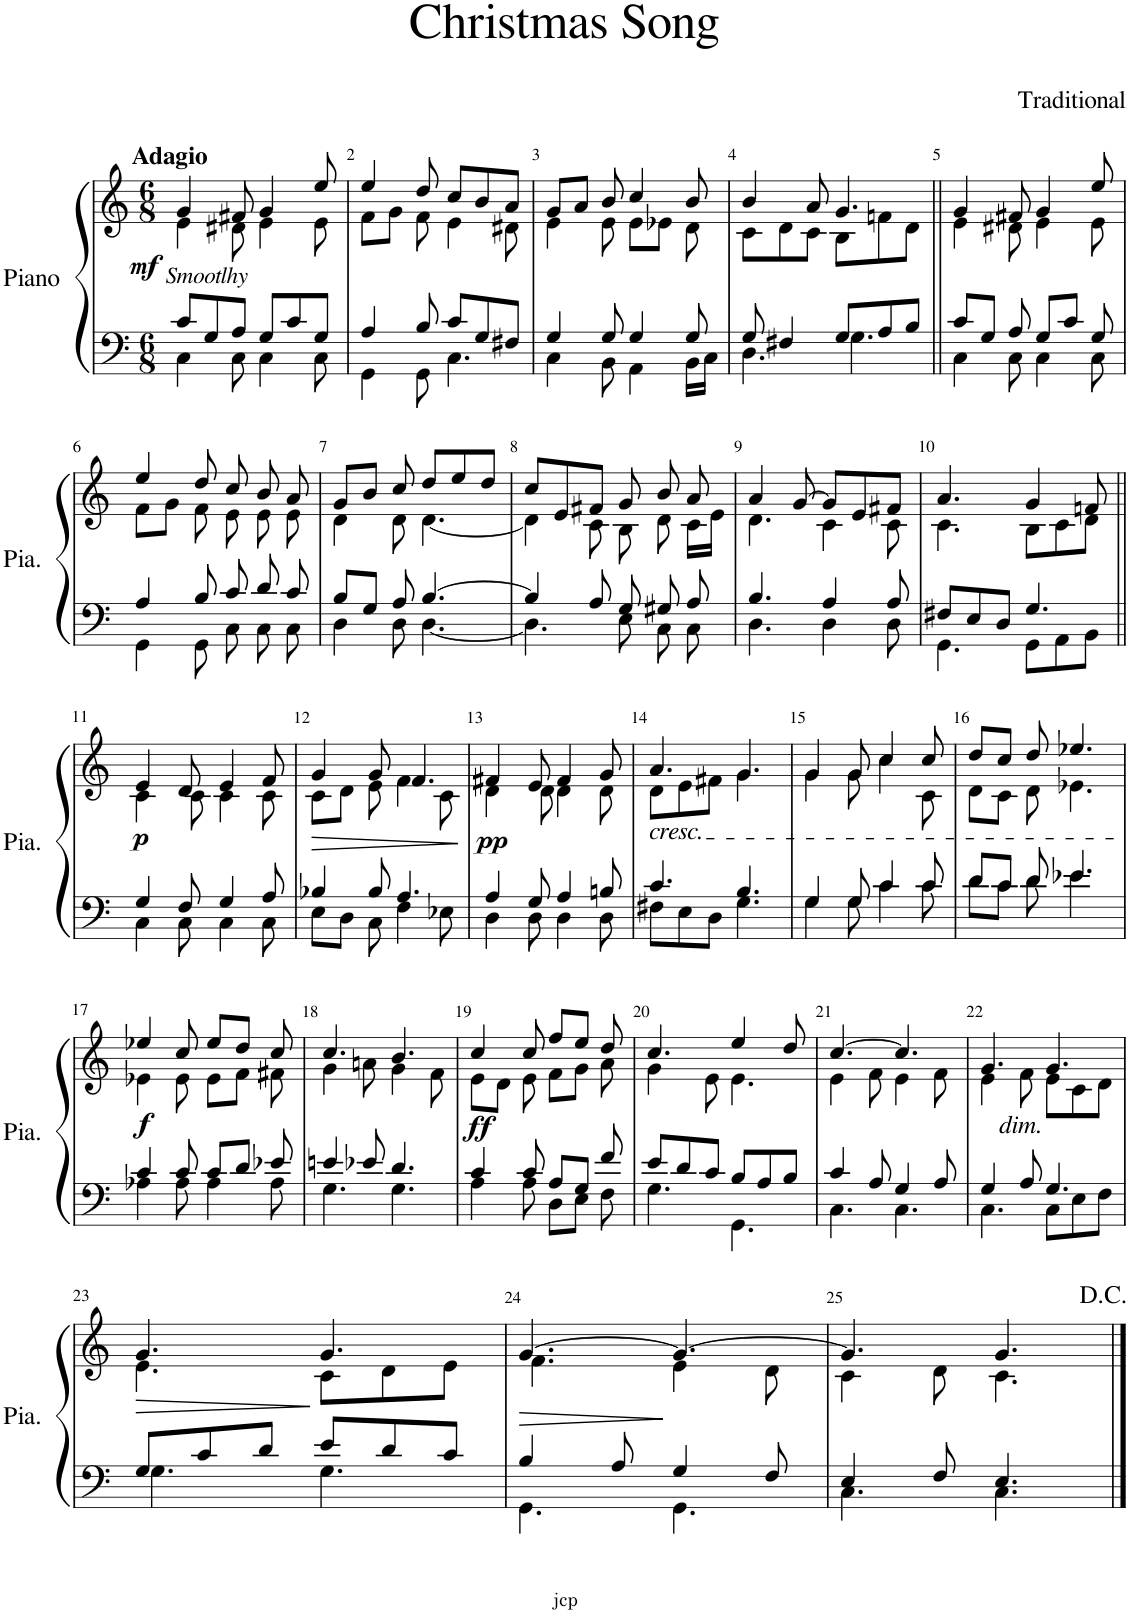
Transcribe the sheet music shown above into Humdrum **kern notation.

**kern	**kern	**dynam
*part1	*part1	*part1
*staff2	*staff1	*staff1/2
*I"Piano	*	*
*I'Pia.	*	*
*clefF4	*clefG2	*
*k[]	*k[]	*
*M6/8	*M6/8	*
=1	=1	=1
*^	*^	*
!	!	!LO:TX:a:B:t=Adagio	!	!
!	!	!LO:TX:b:i:t=Smootlhy	!	!
!	!	!	!	!LO:DY:b
8c/L	4C\	4g/	4e\	mf
8G/	.	.	.	.
8A/J	8C\	8f#X/	8d#X\	.
8G/L	4C\	4g/	4e\	.
8c/	.	.	.	.
8G/J	8C\	8ee/	8e\	.
=2	=2	=2	=2	=2
4A/	4GG\	4ee/	8f\L	.
.	.	.	8g\J	.
8B/	8GG\	8dd/	8f\	.
8c/L	4.C\	8cc/L	4e\	.
8G/	.	8b/	.	.
8F#X/J	.	8a/J	8d#X\	.
=3	=3	=3	=3	=3
4G/	4C\	8g/L	4e\	.
.	.	8a/J	.	.
8G/	8BB\	8b/	8e\	.
4G/	4AA\	4cc/	8e\L	.
.	.	.	8e-X\J	.
8G/	16BB\LL	8b/	8d\	.
.	16C\JJ	.	.	.
=4	=4	=4	=4	=4
8G/	4.D\	4b/	8c\L	.
4F#X/	.	.	8d\	.
.	.	8a/	8c\J	.
8G/L	4.G\	4.g/	8B\L	.
8A/	.	.	8fn\	.
8B/J	.	.	8d\J	.
=5||	=5||	=5||	=5||	=5||
8c/L	4C\	4g/	4e\	.
8G/J	.	.	.	.
8A/	8C\	8f#X/	8d#X\	.
8G/L	4C\	4g/	4e\	.
8c/J	.	.	.	.
8G/	8C\	8ee/	8e\	.
!!LO:LB:g=z	!!
=6	=6	=6	=6	=6
4A/	4GG\	4ee/	8f\L	.
.	.	.	8g\J	.
8B/	8GG\	8dd/	8f\	.
8c/	8C\	8cc/	8e\	.
8d/	8C\	8b/	8e\	.
8c/	8C\	8a/	8e\	.
=7	=7	=7	=7	=7
8B/L	4D\	8g/L	4d\	.
8G/J	.	8b/J	.	.
8A/	8D\	8cc/	8d\	.
[4.B/	[4.D\	8dd/L	[4.d\	.
.	.	8ee/	.	.
.	.	8dd/J	.	.
=8	=8	=8	=8	=8
4B/]	4.D\]	8cc/L	4d\]	.
.	.	8e/	.	.
8A/	.	8f#X/J	8c\	.
8G/	8E\	8g/	8B\	.
8G#X/	8C\	8b/	8d\	.
8A/	8C\	8a/	16c\LL	.
.	.	.	16e\JJ	.
=9	=9	=9	=9	=9
4.B/	4.D\	4a/	4.d\	.
.	.	[8g/	.	.
4A/	4D\	8g/L]	4c\	.
.	.	8e/	.	.
8A/	8D\	8f#X/J	8c\	.
=10	=10	=10	=10	=10
8F#X/L	4.GG\	4.a/	4.c\	.
8E/	.	.	.	.
8D/J	.	.	.	.
4.G/	8GG\L	4g/	8B\L	.
.	8AA\	.	8c\	.
.	8BB\J	8fn/	8d\J	.
!!LO:LB:g=z	!!
=11||	=11||	=11||	=11||	=11||
!	!	!	!	!LO:DY:b
4G/	4C\	4e/	4c\	p
8F/	8C\	8d/	8c\	.
4G/	4C\	4e/	4c\	.
8A/	8C\	8f/	8c\	.
=12	=12	=12	=12	=12
!	!	!	!	!LO:HP:b
4B-X/	8E\L	4g/	8c\L	>
.	8D\J	.	8d\J	.
8B-/	8C\	8g/	8e\	.
4.A/	4F\	4.f/	4f\	.
.	8E-X\	.	8c\	.
*v	*v	*	*	*
*	*v	*v	*
.	.	]
=13	=13	=13
*^	*^	*
!	!	!	!	!LO:DY:b
4A/	4D\	4f#X/	4d\	pp
8G/	8D\	8e/	8d\	.
4A/	4D\	4f#/	4d\	.
8Bn/	8D\	8g/	8d\	.
=14	=14	=14	=14	=14
!	!	!LO:TX:b:i:t=cresc.	!	!
4.c/	8F#X\L	4.a/	8d\L	.
.	8E\	.	8e\	.
.	8D\J	.	8f#X\J	.
4.B/	4.G\	4.g/	4.g\	.
=15	=15	=15	=15	=15
4G/	4G\	4g/	4g\	.
8G/	8G\	8g/	8g\	.
4c/	4c\	4cc/	4cc\	.
8c/	8c\	8cc/	8c\	.
=16	=16	=16	=16	=16
8d/L	8d\L	8dd/L	8d\L	.
8c/J	8c\J	8cc/J	8c\J	.
8d/	8d\	8dd/	8d\	.
4.e-X/	4.e-\	4.ee-X/	4.e-X\	.
!!LO:LB:g=z	!!
=17	=17	=17	=17	=17
!	!	!	!	!LO:DY:b
4c/	4A-X\	4ee-X/	4e-X\	f
8c/	8A-\	8cc/	8e-\	.
8c/L	4A-\	8ee-/L	8e-\L	.
8d/J	.	8dd/J	8f\J	.
8e-X/	8A-\	8cc/	8f#X\	.
=18	=18	=18	=18	=18
4en/	4.G\	4.cc/	4g\	.
8e-X/	.	.	8an\	.
4.d/	4.G\	4.b/	4g\	.
.	.	.	8f\	.
=19	=19	=19	=19	=19
!	!	!	!	!LO:DY:b
4c/	4A\	4cc/	8e\L	ff
.	.	.	8d\J	.
8c/	8A\	8cc/	8e\	.
8A/L	8D\L	8ff/L	8f\L	.
8G/J	8E\J	8ee/J	8g\J	.
8f/	8F\	8dd/	8a\	.
=20	=20	=20	=20	=20
8e/L	4.G\	4.cc/	4g\	.
8d/	.	.	.	.
8c/J	.	.	8e\	.
8B/L	4.GG\	4ee/	4.e\	.
8A/	.	.	.	.
8B/J	.	8dd/	.	.
=21	=21	=21	=21	=21
4c/	4.C\	[4.cc/	4e\	.
8A/	.	.	8f\	.
4G/	4.C\	4.cc/]	4e\	.
8A/	.	.	8f\	.
=22	=22	=22	=22	=22
!	!	!LO:TX:b:i:t=dim.	!	!
4G/	4.C\	4.g/	4e\	.
8A/	.	.	8f\	.
4.G/	8C\L	4.g/	8e\L	.
.	8E\	.	8c\	.
.	8F\J	.	8d\J	.
!!LO:LB:g=z	!!
=23	=23	=23	=23	=23
!	!	!	!	!LO:HP:b
8G/L	4.G\	4.g/	4.e\	>
8c/	.	.	.	.
8d/J	.	.	.	.
8e/L	4.G\	4.g/	8c\L	]
8d/	.	.	8d\	.
8c/J	.	.	8e\J	.
=24	=24	=24	=24	=24
!	!	!	!	!LO:HP:b
4B/	4.GG\	[4.g/	4.f\	>
8A/	.	.	.	.
4G/	4.GG\	4.g/_	4e\	]
8F/	.	.	8d\	.
=25	=25	=25	=25	=25
4E/	4.C\	4.g/]	4c\	.
8F/	.	.	8d\	.
4.E/	4.C\	4.g/	4.c\	.
*v	*v	*	*	*
*	*v	*v	*
==	==	==
*-	*-	*-
